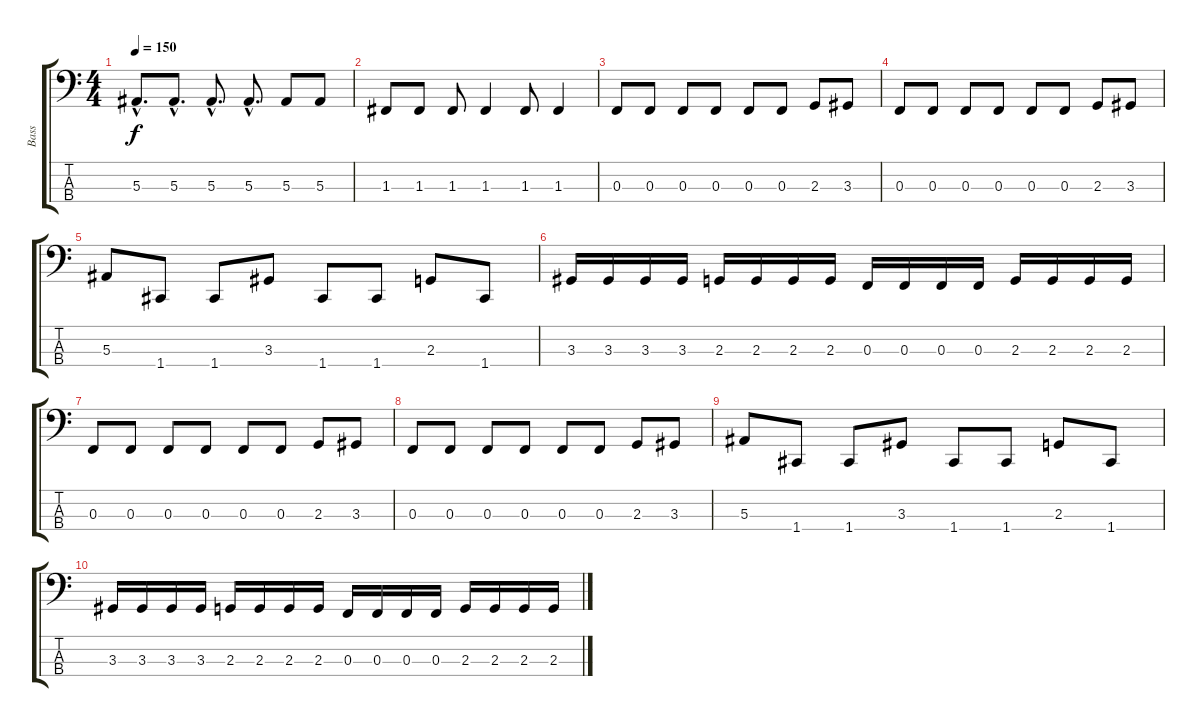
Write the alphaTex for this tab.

\track ("Bass" "Bass") {instrument electricbassfinger}
\staff {score tabs}
\tuning (Eb2 Bb1 F1 C1) {hide}
\ts (4 4)
\tempo 150
\clef f4
\ks c
5.3{hac}.8{d dy f} 5.3{hac}.8{d} 5.3{hac}.8{d} 5.3{hac}.8{d} 5.3.8 5.3.8 |
1.3.8 1.3.8 1.3.8 1.3.4 1.3.8 1.3.4 |
0.3.8 0.3.8 0.3.8 0.3.8 0.3.8 0.3.8 2.3.8 3.3.8 |
0.3.8 0.3.8 0.3.8 0.3.8 0.3.8 0.3.8 2.3.8 3.3.8 |
5.3.8 1.4.8 1.4.8 3.3.8 1.4.8 1.4.8 2.3.8 1.4.8 |
3.3.16 3.3.16 3.3.16 3.3.16 2.3.16 2.3.16 2.3.16 2.3.16 0.3.16 0.3.16 0.3.16 0.3.16 2.3.16 2.3.16 2.3.16 2.3.16 |
0.3.8 0.3.8 0.3.8 0.3.8 0.3.8 0.3.8 2.3.8 3.3.8 |
0.3.8 0.3.8 0.3.8 0.3.8 0.3.8 0.3.8 2.3.8 3.3.8 |
5.3.8 1.4.8 1.4.8 3.3.8 1.4.8 1.4.8 2.3.8 1.4.8 |
3.3.16 3.3.16 3.3.16 3.3.16 2.3.16 2.3.16 2.3.16 2.3.16 0.3.16 0.3.16 0.3.16 0.3.16 2.3.16 2.3.16 2.3.16 2.3.16
